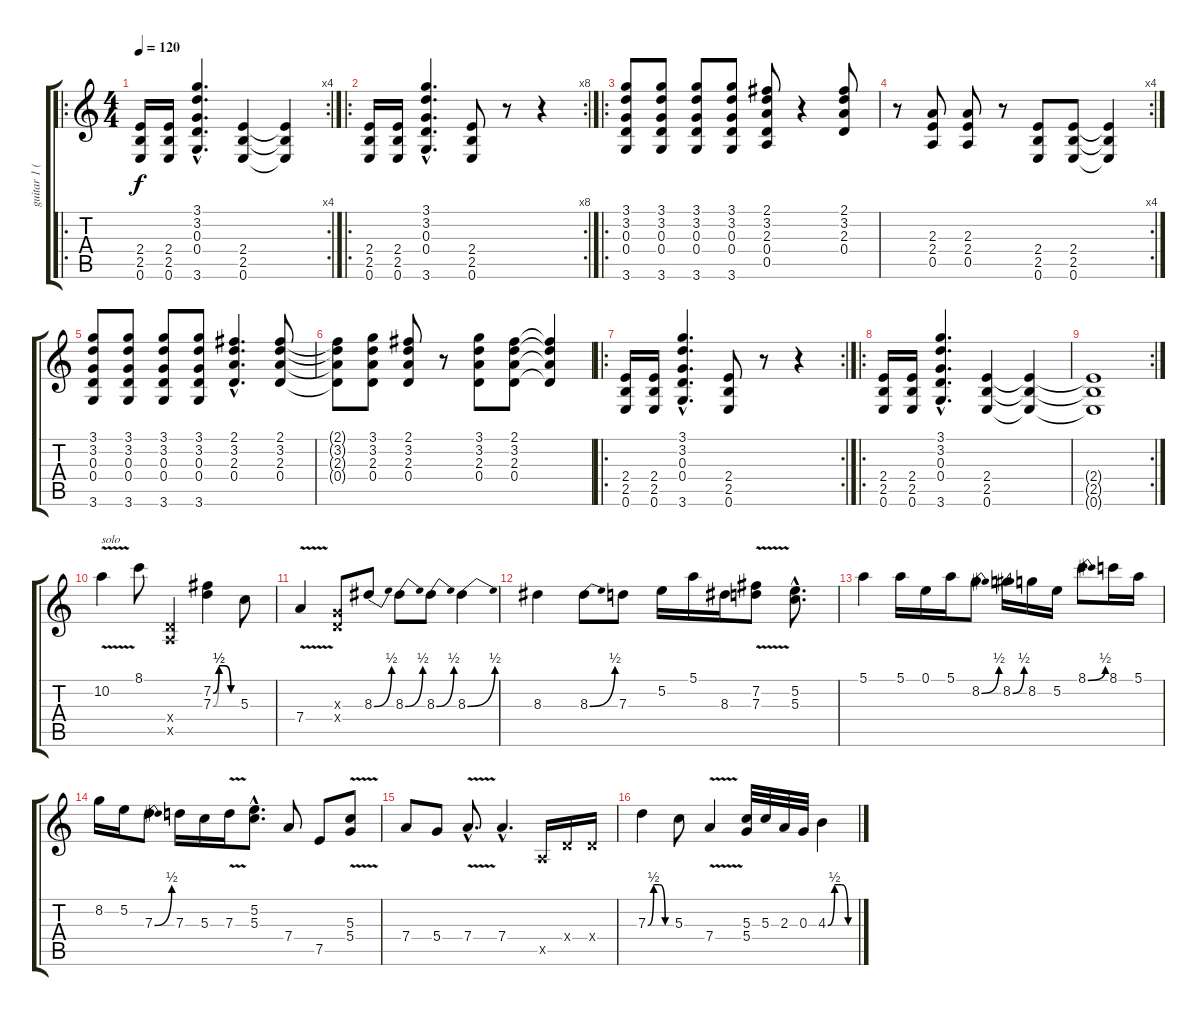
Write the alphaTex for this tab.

\track ("guitar 1 (Angus young)" "guitar 1 (") {instrument distortionguitar}
\staff {score tabs}
\tuning (E4 B3 G3 D3 A2 E2) {hide}
\ro
\rc 4
\ts (4 4)
\tempo 120
\clef g2
\ks c
(2.4 2.5 0.6).16{dy f} (2.4 2.5 0.6).16 (3.1{hac} 3.2{hac} 0.3{hac} 0.4{hac} 3.6{hac}).4{d} (2.4 2.5 0.6).4 (2.4{t} 2.5{t} 0.6{t}).4 |
\ro
\rc 8
(2.4 2.5 0.6).16 (2.4 2.5 0.6).16 (3.1{hac} 3.2{hac} 0.3{hac} 0.4{hac} 3.6{hac}).4{d} (2.4 2.5 0.6).8 r.8 r.4 |
\ro
(3.1 3.2 0.3 0.4 3.6).8 (3.1 3.2 0.3 0.4 3.6).8 (3.1 3.2 0.3 0.4 3.6).8 (3.1 3.2 0.3 0.4 3.6).8 (2.1 3.2 2.3 0.4 0.5).8 r.4 (2.1 3.2 2.3 0.4).8 |
\rc 4
r.8 (2.3 2.4 0.5).8 (2.3 2.4 0.5).8 r.8 (2.4 2.5 0.6).8 (2.4 2.5 0.6).8 (2.4{t} 2.5{t} 0.6{t}).4 |
(3.1 3.2 0.3 0.4 3.6).8 (3.1 3.2 0.3 0.4 3.6).8 (3.1 3.2 0.3 0.4 3.6).8 (3.1 3.2 0.3 0.4 3.6).8 (2.1{hac} 3.2{hac} 2.3{hac} 0.4{hac}).4{d} (2.1 3.2 2.3 0.4).8 |
(2.1{t} 3.2{t} 2.3{t} 0.4{t}).8 (3.1 3.2 2.3 0.4).8 (2.1 3.2 2.3 0.4).8 r.8 (3.1 3.2 2.3 0.4).8 (2.1 3.2 2.3 0.4).8 (2.1{t} 3.2{t} 2.3{t} 0.4{t}).4 |
\ro
\rc 2
(2.4 2.5 0.6).16 (2.4 2.5 0.6).16 (3.1{hac} 3.2{hac} 0.3{hac} 0.4{hac} 3.6{hac}).4{d} (2.4 2.5 0.6).8 r.8 r.4 |
\ro
(2.4 2.5 0.6).16 (2.4 2.5 0.6).16 (3.1{hac} 3.2{hac} 0.3{hac} 0.4{hac} 3.6{hac}).4{d} (2.4 2.5 0.6).4 (2.4{t} 2.5{t} 0.6{t}).4 |
\rc 2
(2.4{t} 2.5{t} 0.6{t}).1 |
10.2{v}.4{txt "solo"} 8.1.8 (0.4{x} 0.5{x}).4 (7.2{be (custom 0 0 15 2 30 2 45 0 60 0)} 7.3{be (custom 0 0 15 2 30 2 45 0 60 0)}).4 5.3.8 |
7.4{v}.4 (0.3{x} 0.4{x}).8 8.3{be (bend 0 0 60 2)}.8 8.3{be (bend 0 0 60 2)}.8 8.3{be (bend 0 0 60 2)}.8 8.3{be (bend 0 0 60 2)}.4 |
8.3.4 8.3{be (bend 0 0 60 2)}.8 7.3.8 5.2.16 5.1.16 8.3.16 (7.2{v} 7.3).8 (5.2{hac} 5.3{hac}).8{d} |
5.1.4 5.1.16 0.1.16 5.1.16 8.2{be (bend 0 0 60 2)}.8 8.2{be (bend 0 0 60 2)}.16 8.2.16 5.2.16 8.1{be (bend 0 0 60 2)}.8 8.1.16 5.1.16 |
8.2.16 5.2.16 7.3{be (bend 0 0 60 2)}.8 7.3.16 5.3.16 7.3{v}.16 (5.2{hac} 5.3{hac}).8{d} 7.4.8 7.5.8 (5.3{v} 5.4).8 |
7.4.8 5.4.8 7.4{v hac}.8{d} 7.4{hac}.4{d} 0.5{x}.16 0.4{x}.16 0.4{x}.16 |
7.3{be (custom 0 0 15 2 30 2 45 0 60 0)}.4 5.3.8 7.4{v}.4 (5.3 5.4).32 5.3.32 2.3.32 0.3.32 4.3{be (custom 0 0 15 2 30 2 45 0 60 0)}.4
